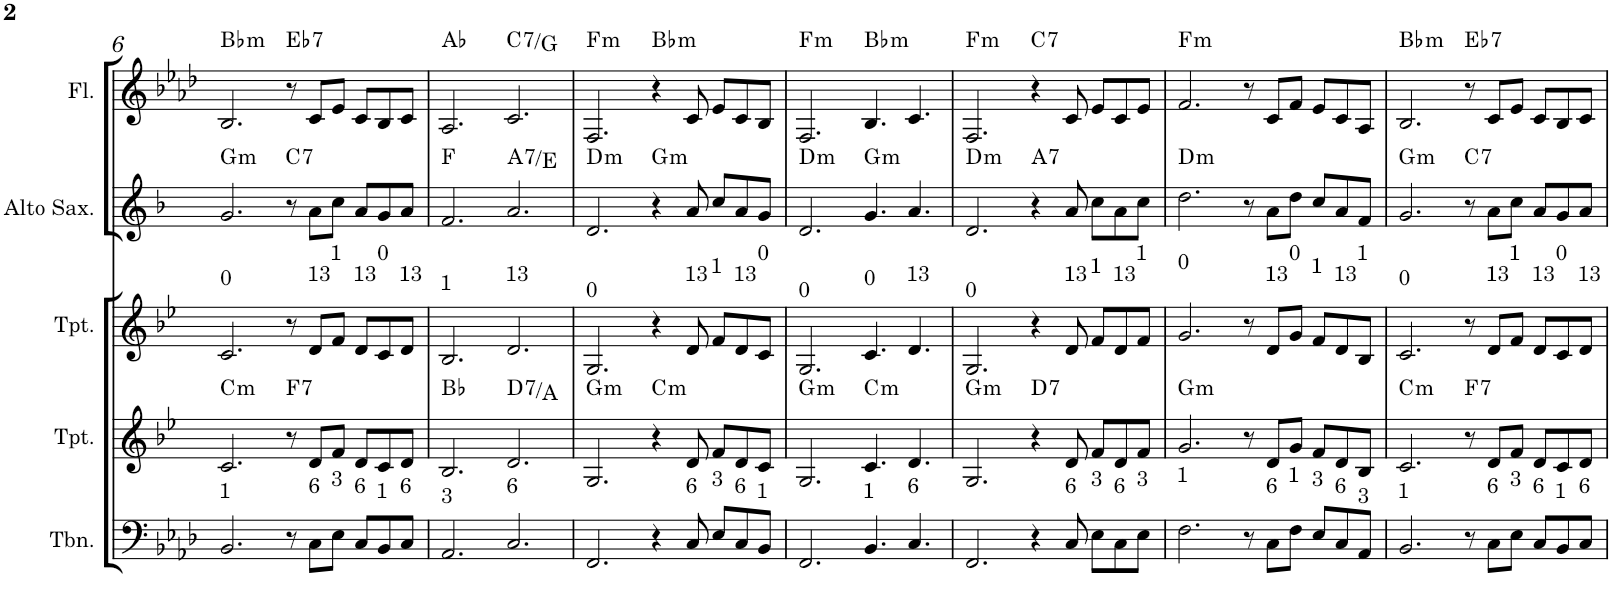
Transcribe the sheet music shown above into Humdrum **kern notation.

**kern	**kern	**harte	**kern	**kern	**harte	**kern	**harte
*part5	*part4	*part4	*part3	*part2	*part2	*part1	*part1
*staff5	*staff4	*	*staff3	*staff2	*	*staff1	*
*I"C clavF	*I"Bb	*	*I"Bb - Pirata	*I"Eb	*	*I"C clavG	*
!!LO:PB:g=z
*clefF4	*clefG2	*	*clefG2	*clefG2	*	*clefG2	*
*	*Trd1c2	*	*Trd1c2	*Trd5c9	*	*	*
*k[b-e-a-d-]	*k[b-e-]	*	*k[b-e-]	*k[b-]	*	*k[b-e-a-d-]	*
*A-:	*B-:	*	*B-:	*F:	*	*A-:	*
*M12/8	*M12/8	*	*M12/8	*M12/8	*	*M12/8	*
=6	=6	=6	=6	=6	=6	=6	=6
!	!	!	!LO:TX:a:t=0	!	!	!	!
!LO:TX:a:t=1	!	!LO:H:kt=m	!	!	!LO:H:kt=m	!	!LO:H:kt=m
2.BB-/	2.c/	C:min	2.c/	2.g/	G:min	2.B-/	Bb:min
!	!	!LO:H:kt=7	!	!	!LO:H:kt=7	!	!LO:H:kt=7
8r	8r	F:7	8r	8r	C:7	8r	Eb:7
!	!	!	!LO:TX:a:t=13	!	!	!	!
!LO:TX:a:t=6	!	!	!	!	!	!	!
8C\L	8d/L	.	8d/L	8a\L	.	8c/L	.
!	!	!	!LO:TX:a:t=1	!	!	!	!
!LO:TX:a:t=3	!	!	!	!	!	!	!
8E-\J	8f/J	.	8f/J	8cc\J	.	8e-/J	.
!	!	!	!LO:TX:a:t=13	!	!	!	!
!LO:TX:a:t=6	!	!	!	!	!	!	!
8C/L	8d/L	.	8d/L	8a/L	.	8c/L	.
!	!	!	!LO:TX:a:t=0	!	!	!	!
!LO:TX:a:t=1	!	!	!	!	!	!	!
8BB-/	8c/	.	8c/	8g/	.	8B-/	.
!	!	!	!LO:TX:a:t=13	!	!	!	!
!LO:TX:a:t=6	!	!	!	!	!	!	!
8C/J	8d/J	.	8d/J	8a/J	.	8c/J	.
=7	=7	=7	=7	=7	=7	=7	=7
!	!	!	!LO:TX:a:t=1	!	!	!	!
!LO:TX:a:t=3	!	!	!	!	!	!	!
2.AA-/	2.B-/	Bb:maj	2.B-/	2.f/	F:maj	2.A-/	Ab:maj
!	!	!	!LO:TX:a:t=13	!	!	!	!
!LO:TX:a:t=6	!	!LO:H:kt=7	!	!	!LO:H:kt=7	!	!LO:H:kt=7
2.C/	2.d/	D:7/5	2.d/	2.a/	A:7/5	2.c/	C:7/5
=8	=8	=8	=8	=8	=8	=8	=8
!	!	!LO:H:kt=m	!LO:TX:a:t=0	!	!LO:H:kt=m	!	!LO:H:kt=m
2.FF/	2.G/	G:min	2.G/	2.d/	D:min	2.F/	F:min
!	!	!LO:H:kt=m	!	!	!LO:H:kt=m	!	!LO:H:kt=m
4r	4r	C:min	4r	4r	G:min	4r	Bb:min
!	!	!	!LO:TX:a:t=13	!	!	!	!
!LO:TX:a:t=6	!	!	!	!	!	!	!
8C/	8d/	.	8d/	8a/	.	8c/	.
!	!	!	!LO:TX:a:t=1	!	!	!	!
!LO:TX:a:t=3	!	!	!	!	!	!	!
8E-/L	8f/L	.	8f/L	8ccn/L	.	8e-/L	.
!	!	!	!LO:TX:a:t=13	!	!	!	!
!LO:TX:a:t=6	!	!	!	!	!	!	!
8C/	8d/	.	8d/	8a/	.	8c/	.
!	!	!	!LO:TX:a:t=0	!	!	!	!
!LO:TX:a:t=1	!	!	!	!	!	!	!
8BB-/J	8c/J	.	8c/J	8g/J	.	8B-/J	.
=9	=9	=9	=9	=9	=9	=9	=9
!	!	!LO:H:kt=m	!LO:TX:a:t=0	!	!LO:H:kt=m	!	!LO:H:kt=m
2.FF/	2.G/	G:min	2.G/	2.d/	D:min	2.F/	F:min
!	!	!	!LO:TX:a:t=0	!	!	!	!
!LO:TX:a:t=1	!	!LO:H:kt=m	!	!	!LO:H:kt=m	!	!LO:H:kt=m
4.BB-/	4.c/	C:min	4.c/	4.g/	G:min	4.B-/	Bb:min
!	!	!	!LO:TX:a:t=13	!	!	!	!
!LO:TX:a:t=6	!	!	!	!	!	!	!
4.C/	4.d/	.	4.d/	4.a/	.	4.c/	.
=10	=10	=10	=10	=10	=10	=10	=10
!	!	!LO:H:kt=m	!LO:TX:a:t=0	!	!LO:H:kt=m	!	!LO:H:kt=m
2.FF/	2.G/	G:min	2.G/	2.d/	D:min	2.F/	F:min
!	!	!LO:H:kt=7	!	!	!LO:H:kt=7	!	!LO:H:kt=7
4r	4r	D:7	4r	4r	A:7	4r	C:7
!	!	!	!LO:TX:a:t=13	!	!	!	!
!LO:TX:a:t=6	!	!	!	!	!	!	!
8C/	8d/	.	8d/	8a/	.	8c/	.
!	!	!	!LO:TX:a:t=1	!	!	!	!
!LO:TX:a:t=3	!	!	!	!	!	!	!
8E-\L	8f/L	.	8f/L	8ccn\L	.	8e-/L	.
!	!	!	!LO:TX:a:t=13	!	!	!	!
!LO:TX:a:t=6	!	!	!	!	!	!	!
8C\	8d/	.	8d/	8a\	.	8c/	.
!	!	!	!LO:TX:a:t=1	!	!	!	!
!LO:TX:a:t=3	!	!	!	!	!	!	!
8E-\J	8f/J	.	8f/J	8cc\J	.	8e-/J	.
=11	=11	=11	=11	=11	=11	=11	=11
!	!	!	!LO:TX:a:t=0	!	!	!	!
!LO:TX:a:t=1	!	!LO:H:kt=m	!	!	!LO:H:kt=m	!	!LO:H:kt=m
2.F\	2.g/	G:min	2.g/	2.dd\	D:min	2.f/	F:min
8r	8r	.	8r	8r	.	8r	.
!	!	!	!LO:TX:a:t=13	!	!	!	!
!LO:TX:a:t=6	!	!	!	!	!	!	!
8C\L	8d/L	.	8d/L	8a\L	.	8c/L	.
!	!	!	!LO:TX:a:t=0	!	!	!	!
!LO:TX:a:t=1	!	!	!	!	!	!	!
8F\J	8g/J	.	8g/J	8dd\J	.	8f/J	.
!	!	!	!LO:TX:a:t=1	!	!	!	!
!LO:TX:a:t=3	!	!	!	!	!	!	!
8E-/L	8f/L	.	8f/L	8cc/L	.	8e-/L	.
!	!	!	!LO:TX:a:t=13	!	!	!	!
!LO:TX:a:t=6	!	!	!	!	!	!	!
8C/	8d/	.	8d/	8a/	.	8c/	.
!	!	!	!LO:TX:a:t=1	!	!	!	!
!LO:TX:a:t=3	!	!	!	!	!	!	!
8AA-/J	8B-/J	.	8B-/J	8f/J	.	8A-/J	.
=12	=12	=12	=12	=12	=12	=12	=12
!	!	!	!LO:TX:a:t=0	!	!	!	!
!LO:TX:a:t=1	!	!LO:H:kt=m	!	!	!LO:H:kt=m	!	!LO:H:kt=m
2.BB-/	2.c/	C:min	2.c/	2.g/	G:min	2.B-/	Bb:min
!	!	!LO:H:kt=7	!	!	!LO:H:kt=7	!	!LO:H:kt=7
8r	8r	F:7	8r	8r	C:7	8r	Eb:7
!	!	!	!LO:TX:a:t=13	!	!	!	!
!LO:TX:a:t=6	!	!	!	!	!	!	!
8C\L	8d/L	.	8d/L	8a\L	.	8c/L	.
!	!	!	!LO:TX:a:t=1	!	!	!	!
!LO:TX:a:t=3	!	!	!	!	!	!	!
8E-\J	8f/J	.	8f/J	8cc\J	.	8e-/J	.
!	!	!	!LO:TX:a:t=13	!	!	!	!
!LO:TX:a:t=6	!	!	!	!	!	!	!
8C/L	8d/L	.	8d/L	8a/L	.	8c/L	.
!	!	!	!LO:TX:a:t=0	!	!	!	!
!LO:TX:a:t=1	!	!	!	!	!	!	!
8BB-/	8c/	.	8c/	8g/	.	8B-/	.
!	!	!	!LO:TX:a:t=13	!	!	!	!
!LO:TX:a:t=6	!	!	!	!	!	!	!
8C/J	8d/J	.	8d/J	8a/J	.	8c/J	.
=	=	=	=	=	=	=	=
*-	*-	*-	*-	*-	*-	*-	*-
